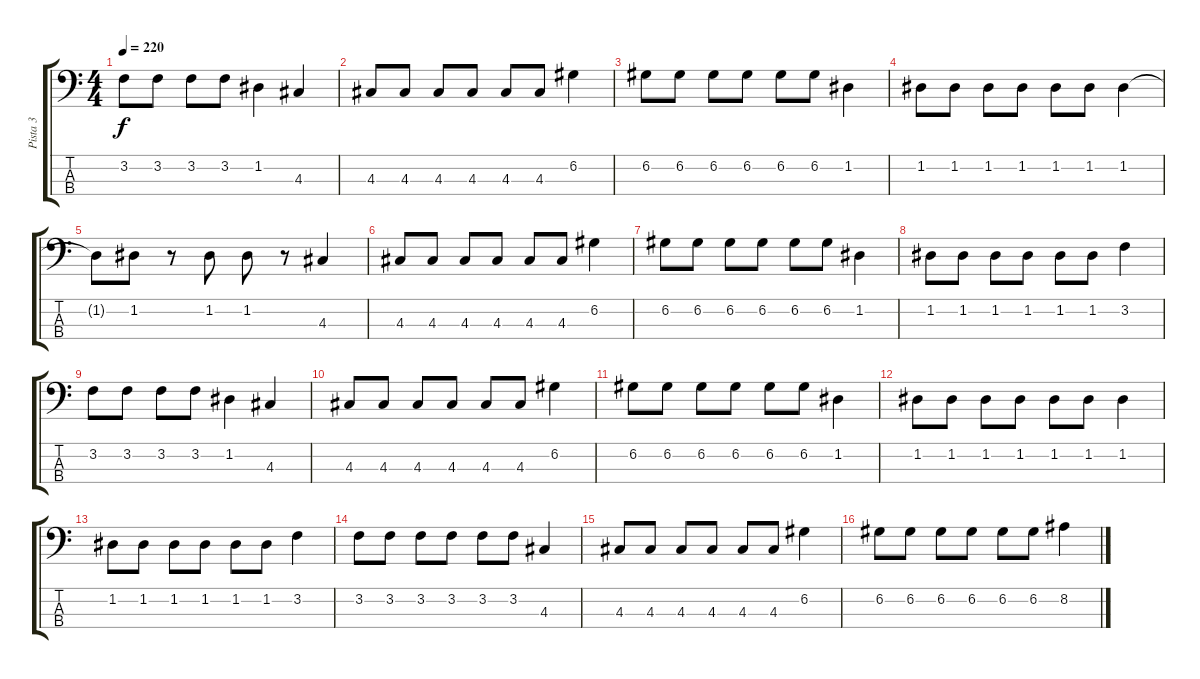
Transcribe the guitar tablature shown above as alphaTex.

\track ("Pista 3" "Pista 3") {instrument electricbassfinger}
\staff {score tabs}
\tuning (G2 D2 A1 D1) {hide}
\ts (4 4)
\tempo 220
\clef f4
\ks c
3.2.8{dy f} 3.2.8 3.2.8 3.2.8 1.2.4 4.3.4 |
4.3.8 4.3.8 4.3.8 4.3.8 4.3.8 4.3.8 6.2.4 |
6.2.8 6.2.8 6.2.8 6.2.8 6.2.8 6.2.8 1.2.4 |
1.2.8 1.2.8 1.2.8 1.2.8 1.2.8 1.2.8 1.2.4 |
1.2{t}.8 1.2.8 r.8 1.2.8 1.2.8 r.8 4.3.4 |
4.3.8 4.3.8 4.3.8 4.3.8 4.3.8 4.3.8 6.2.4 |
6.2.8 6.2.8 6.2.8 6.2.8 6.2.8 6.2.8 1.2.4 |
1.2.8 1.2.8 1.2.8 1.2.8 1.2.8 1.2.8 3.2.4 |
3.2.8 3.2.8 3.2.8 3.2.8 1.2.4 4.3.4 |
4.3.8 4.3.8 4.3.8 4.3.8 4.3.8 4.3.8 6.2.4 |
6.2.8 6.2.8 6.2.8 6.2.8 6.2.8 6.2.8 1.2.4 |
1.2.8 1.2.8 1.2.8 1.2.8 1.2.8 1.2.8 1.2.4 |
1.2.8 1.2.8 1.2.8 1.2.8 1.2.8 1.2.8 3.2.4 |
3.2.8 3.2.8 3.2.8 3.2.8 3.2.8 3.2.8 4.3.4 |
4.3.8 4.3.8 4.3.8 4.3.8 4.3.8 4.3.8 6.2.4 |
6.2.8 6.2.8 6.2.8 6.2.8 6.2.8 6.2.8 8.2.4
